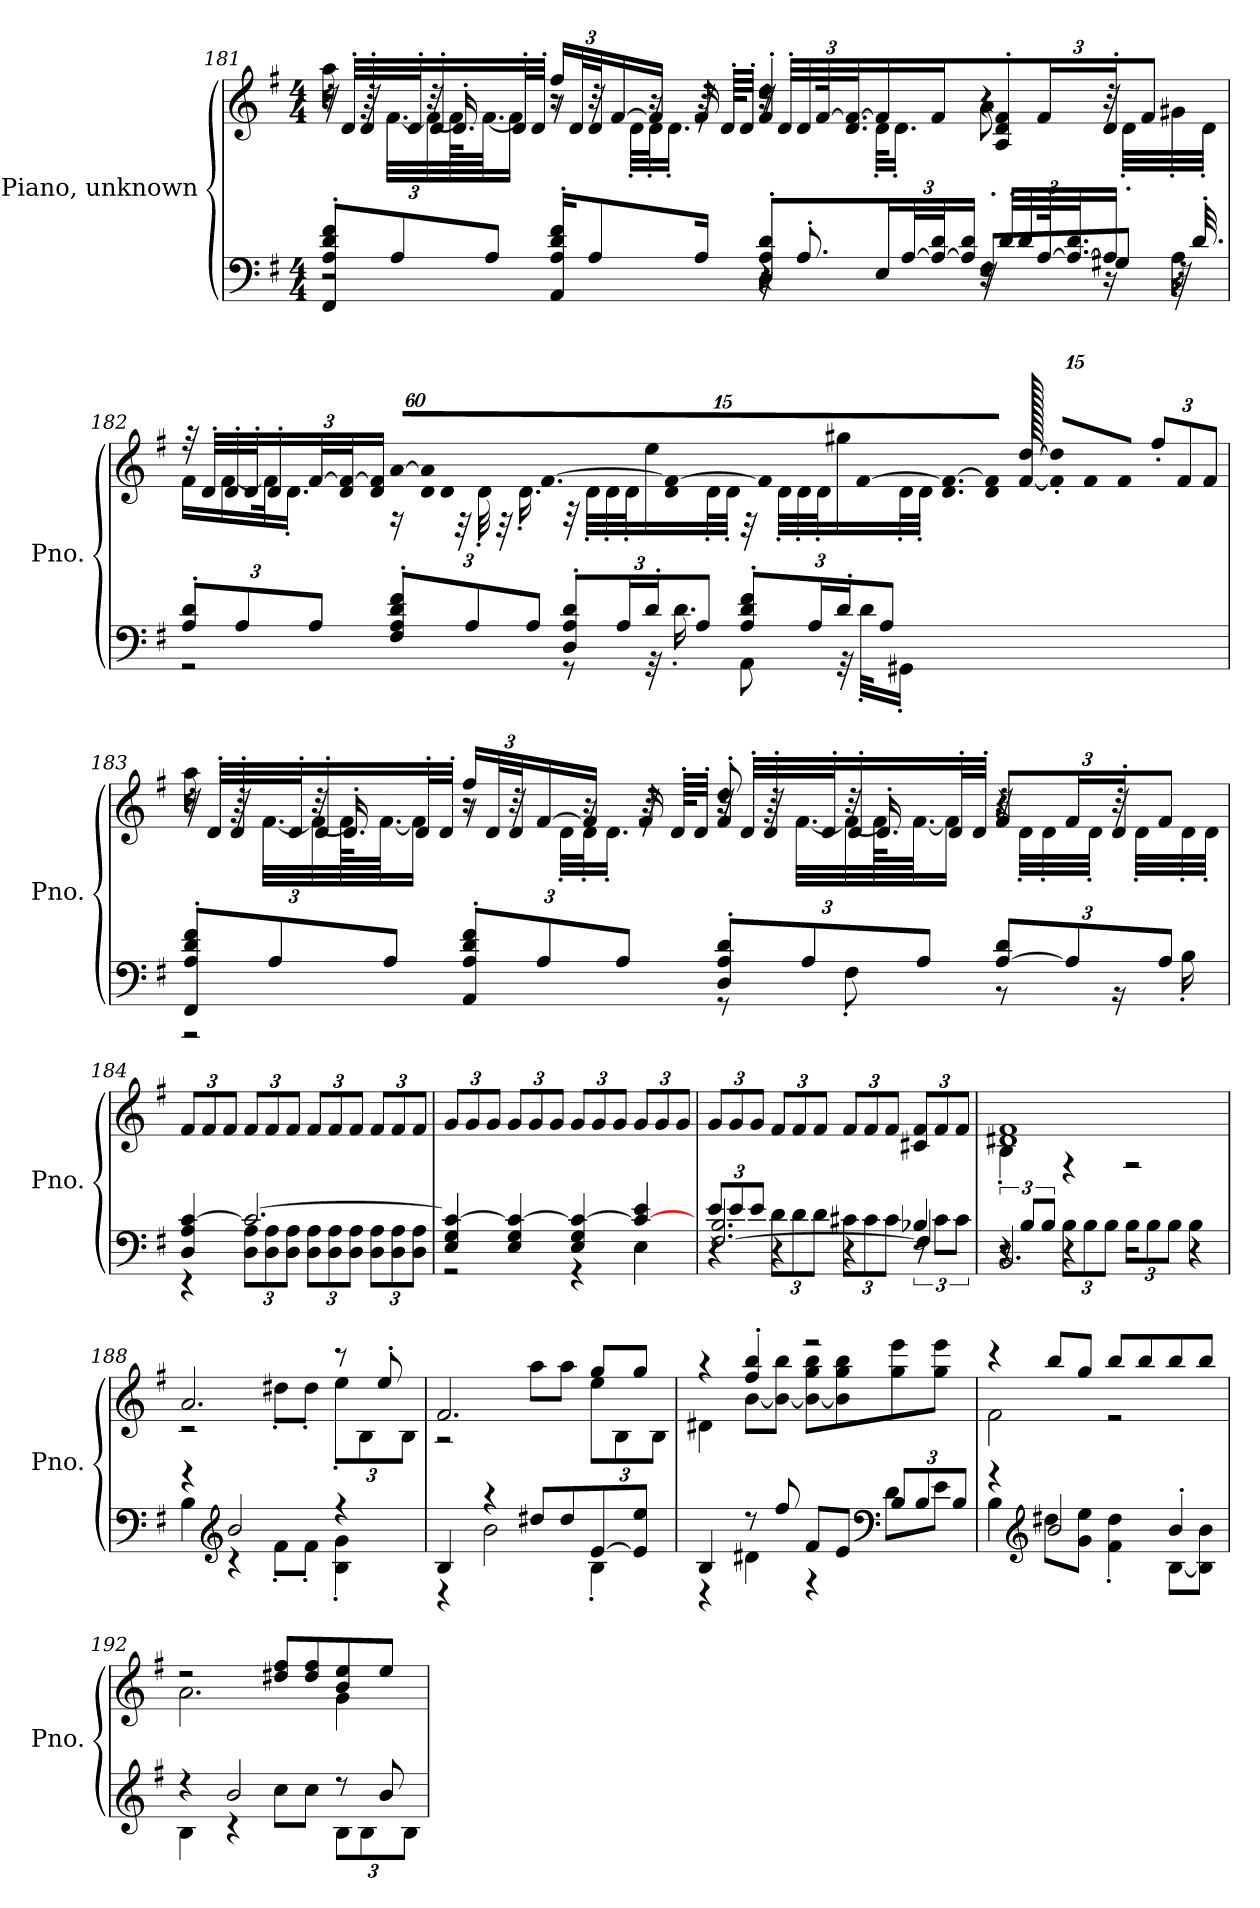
**kern	**kern
*part1	*part1
*staff2	*staff1
*I"Piano, unknown	*
*I'Pno.	*
!!LO:LB:g=z
*clefF4	*clefG2
*k[f#]	*k[f#]
*M4/4	*M4/4
*Xbrackettup	*
=181	=181
*^	*^
*	*^	*	*^
12FF#/' 12A/' 12d/' 12f#/'L	2r	2r	8r	16aa\	32r
.	.	.	.	.	32d'/LLL
.	.	.	.	64r	32d'/
.	.	.	.	[32.f#\LLL	.
12A/	.	.	.	.	.
.	.	.	.	.	32d'/J
.	.	.	32r	32f#\_	16d'/
.	.	.	16.d'/	128f#\KL]	.
.	.	.	.	[64.f#\JJ	.
12A/J	.	.	.	.	.
.	.	.	.	16f#\JJ]	32d'/L
.	.	.	.	.	32d'/JJJ
*	*	*	*	*	*Xbrackettup
16AA/' 16A/' 16d/' 16f#/'KL	.	.	8r	16r	24ff#/LL
.	.	.	.	.	48d/L
8A/	.	.	.	32r	48d/J
.	.	.	.	.	[24f#/
.	.	.	.	32d'\LLL	.
.	.	.	16r	32d'\J	16f#/JJ]
.	.	.	.	16.d'\JJ	.
16A/Jk	.	.	16f#/	.	64r
.	.	.	.	.	64d'/KLLL
.	.	.	.	.	32d'/JJJ
8D/' 8A/' 8d/'L	4r	16r	4f#/' 4dd/'	8r	32r
.	.	.	.	.	32d'/LLL
.	.	8.A'/	.	.	48d/
.	.	.	.	.	[96f#/K
.	.	.	.	.	48.d/ 48.f#/_J
24E/L	.	.	.	32d'\KLL	16f#/]
.	.	.	.	16.d'\JJ	.
[48A/L	.	.	.	.	.
48A/_ 48d/J	.	.	.	.	16f#/J
24A/] 24d/JJ	.	.	.	.	.
32r	8r	8F#'/L	4r	8a\	12A/' 12d/' 12f#/'
32d'/LLL	.	.	.	.	.
48d/	.	.	.	.	.
[96A/K	.	.	.	.	24f#/L
48.A/_ 48.d/J	.	.	.	.	.
16A/JJ]	16r	8G#X'/J	.	32r	24d'/J
.	.	.	.	32d'\LLL	.
.	.	.	.	.	12f#/J
64r	16A\	.	.	32g#X'\	.
32.d'/	.	.	.	.	.
.	.	.	.	32d'\JJJ	.
*	*v	*v	*	*	*
*	*	*	*v	*v
!!LO:LB:g=z
=182	=182	=182	=182
12A/' 12d/'L	2r	32r	16f#\LL
.	.	32d'/LLL	.
.	.	32d'/	[16f#\
12A/	.	.	.
.	.	32d'/J	.
.	.	24d'/	32f#\K]
.	.	.	16.d'\JJ
12A/J	.	[48f#/L	.
.	.	48d/ 48f#/_J	.
.	.	24d/ 24f#/]JJ	.
!	!	!LO:N:vis=32	!
12F#/' 12A/' 12d/' 12f#/'L	.	[1920%53a/LLL	16r
!	!	!LO:N:vis=32	!
.	.	1920%53d/ 1920%53a/]	.
.	.	1920ryy	.
!	!	!LO:N:vis=32	!
.	.	1920%53d/	.
.	.	.	32r
12A/	.	[36.f#/	.
.	.	.	32d'\
!	!	!LO:N:vis=64	!
.	.	640%9d/ 640%9f#/_K	32r
!	!	!LO:N:vis=32	!
.	.	1920%53f#/]	.
.	.	.	16.d'\
!	!	!LO:N:vis=64	!
12A/J	.	[640%9f#/K	.
.	.	36.d/ 36.f#/_	.
!	!	!LO:N:vis=32	!
.	.	1920%53d/ 1920%53f#/]JJJ	.
12D/' 12A/' 12d/'L	8r	[1920f#/ [1920dd/	32r
.	.	640%53f#/]' 640%53dd/]'L	.
.	.	.	32d'\LLL
.	.	.	32d'\
24A/L	.	12f#/	.
.	.	.	32d'\J
24d'/J	32r	.	16ee\
.	16.d'\	.	.
12A/J	.	12f#/J	.
.	.	.	32d'\L
.	.	.	32d'\JJJ
12A/' 12d/' 12f#/'L	8AA\	12ff#'/L	32r
.	.	.	32d'\LLL
.	.	.	32d'\
24A/L	.	12f#/	.
.	.	.	32d'\J
24d'/J	32r	.	16gg#X\
.	32d'\KLL	.	.
12A/J	.	12f#/J	.
.	16GG#X'\JJ	.	32d'\L
.	.	.	32d'\JJJ
!!LO:LB:g=z
=183	=183	=183	=183
*	*	*	*^
12FF#/' 12A/' 12d/' 12f#/'L	2r	8r	16aa\	32r
.	.	.	.	32d'/LLL
.	.	.	64r	32d'/
.	.	.	[32.f#\LLL	.
12A/	.	.	.	.
.	.	.	.	32d'/J
.	.	32r	32f#\_	16d'/
.	.	16.d'/	128f#\KL]	.
.	.	.	[64.f#\JJ	.
12A/J	.	.	.	.
.	.	.	16f#\JJ]	32d'/L
.	.	.	.	32d'/JJJ
12AA/' 12A/' 12d/' 12f#/'L	.	8r	16r	24ff#/LL
.	.	.	.	48d/L
.	.	.	32r	48d/J
12A/	.	.	.	[24f#/
.	.	.	32d'\LLL	.
.	.	16r	32d'\J	16f#/JJ]
.	.	.	16.d'\JJ	.
12A/J	.	.	.	.
.	.	16f#/	.	64r
.	.	.	.	64d'/KLLL
.	.	.	.	32d'/JJJ
12D/' 12A/' 12d/'L	8r	8f#/' 8dd/'	16r	32r
.	.	.	.	32d'/LLL
.	.	.	64r	32d'/
.	.	.	[32.f#\LLL	.
12A/	.	.	.	.
.	.	.	.	32d'/J
.	8F#'\	32r	32f#\_	16d'/
.	.	16.d'/	128f#\KL]	.
.	.	.	[64.f#\JJ	.
12A/J	.	.	.	.
.	.	.	16f#\JJ]	32d'/L
.	.	.	.	32d'/JJJ
[12A/ 12d/L	8r	4r	32r	12f#/L
.	.	.	32d'\LLL	.
.	.	.	32d'\	.
12A/]	.	.	.	24f#/L
.	.	.	32d'\JJJ	.
.	16r	.	32r	24d'/J
.	.	.	32d'\LLL	.
12A/J	.	.	.	12f#/J
.	16B'\	.	32d'\	.
.	.	.	32d'\JJJ	.
*	*	*v	*v	*v
!!LO:LB:g=z
=184	=184	=184
4D/ 4A/ [4c/	4r	12f#/L
.	.	12f#/
.	.	12f#/J
2.c/_	12D\ 12A\L	12f#/L
.	12D\ 12A\	12f#/
.	12D\ 12A\J	12f#/J
.	12D\ 12A\L	12f#/L
.	12D\ 12A\	12f#/
.	12D\ 12A\J	12f#/J
.	12D\ 12A\L	12f#/L
.	12D\ 12A\	12f#/
.	12D\ 12A\J	12f#/J
=185	=185	=185
4E/ 4G/ 4c/_	2r	12g/L
.	.	12g/
.	.	12g/J
4E/ 4G/ 4c/_	.	12g/L
.	.	12g/
.	.	12g/J
4E/ 4G/ 4c/_	4r	12g/L
.	.	12g/
.	.	12g/J
4c/_ 4e/	4E\	12g/L
.	.	12g/
.	.	12g/J
!!LO:LB:g=z
=186	=186	=186
*	*^	*
12e/L	4r	[2.F#/ 2.B/	12g/L
12e/	.	.	12g/
12e/J	.	.	12g/J
4r	12d\L	.	12f#/L
.	12d\	.	12f#/
.	12d\J	.	12f#/J
4r	12c#X\L	.	12f#/L
.	12c#\	.	12f#/
.	12c#\J	.	12f#/J
*	*brackettup	*	*
4B-X/	12r	4F#/]	12c#X/ 12f#/L
.	12c#\L	.	12f#/
.	12c#\J	.	12f#/J
=187	=187	=187	=187
*	*	*	*^
12r	4r	2.BB/	1d#X 1f#	4B'\
12B/L	.	.	.	.
12B/J	.	.	.	.
*	*Xbrackettup	*	*	*
4r	12B\L	.	.	4r
.	12B\	.	.	.
.	12B\J	.	.	.
2r	12B\L	.	.	2r
.	12B\	.	.	.
.	12B\J	.	.	.
.	4B\	4r	.	.
*	*v	*v	*	*
=188	=188	=188	=188
4r	4B\	2.a/	2r
*clefG2	*	*	*
2b/	4r	.	.
.	8f#'\L	.	8dd#X'\L
.	8f#'\J	.	8dd#'\J
4r	4B\' 4g\'	8r	12ee'\L
.	.	.	12B\
.	.	8ee'/	.
.	.	.	12B\J
!!LO:PB:g=z	!!
=189	=189	=189	=189
4B/	4r	2.f#/	2r
4r	2b\	.	.
8dd#X/L	.	.	8aa\L
8dd#/	.	.	8aa\J
[8e/	4B'\	8gg/L	12ee\L
.	.	.	12B\
8e/] 8ee/J	.	8gg/J	.
.	.	.	12B\J
=190	=190	=190	=190
4B/	4r	4r	4d#X\
8r	4d#X\	4ff#/' 4bb/'	[8b\L
8ff#/	.	.	8b\_ 8bb\J
8f#/L	4r	2r	8b\_ 8gg\ 8bb\L
8e/J	.	.	8b\] 8gg\ 8bb\
*clefF4	*	*	*
12B/L	8d#\L	.	8gg\ 8eee\
12B/	.	.	.
.	8e\J	.	8gg\ 8eee\J
12B/J	.	.	.
=191	=191	=191	=191
4r	4B\	4r	2f#\
*clefG2	*	*	*
2b/	8dd#X\L	8bb/L	.
.	8g\ 8ee\J	8gg/J	.
.	4f#\' 4dd#\'	8bb/L	2r
.	.	8bb/	.
4b'/	[8B\L	8bb/	.
.	8B\] 8b\J	8bb/J	.
!!LO:LB:g=z	!!
=192	=192	=192	=192
4r	4B\	2r	2.a\
2b/	4r	.	.
.	8cc\L	8dd#X/ 8ff#/L	.
.	8cc\J	8dd#/ 8ff#/	.
8r	12B\L	8b/ 8ee/	4g\
.	12B\	.	.
8b/	.	8ee/J	.
.	12B\J	.	.
*v	*v	*	*
*	*v	*v
=	=
*-	*-
